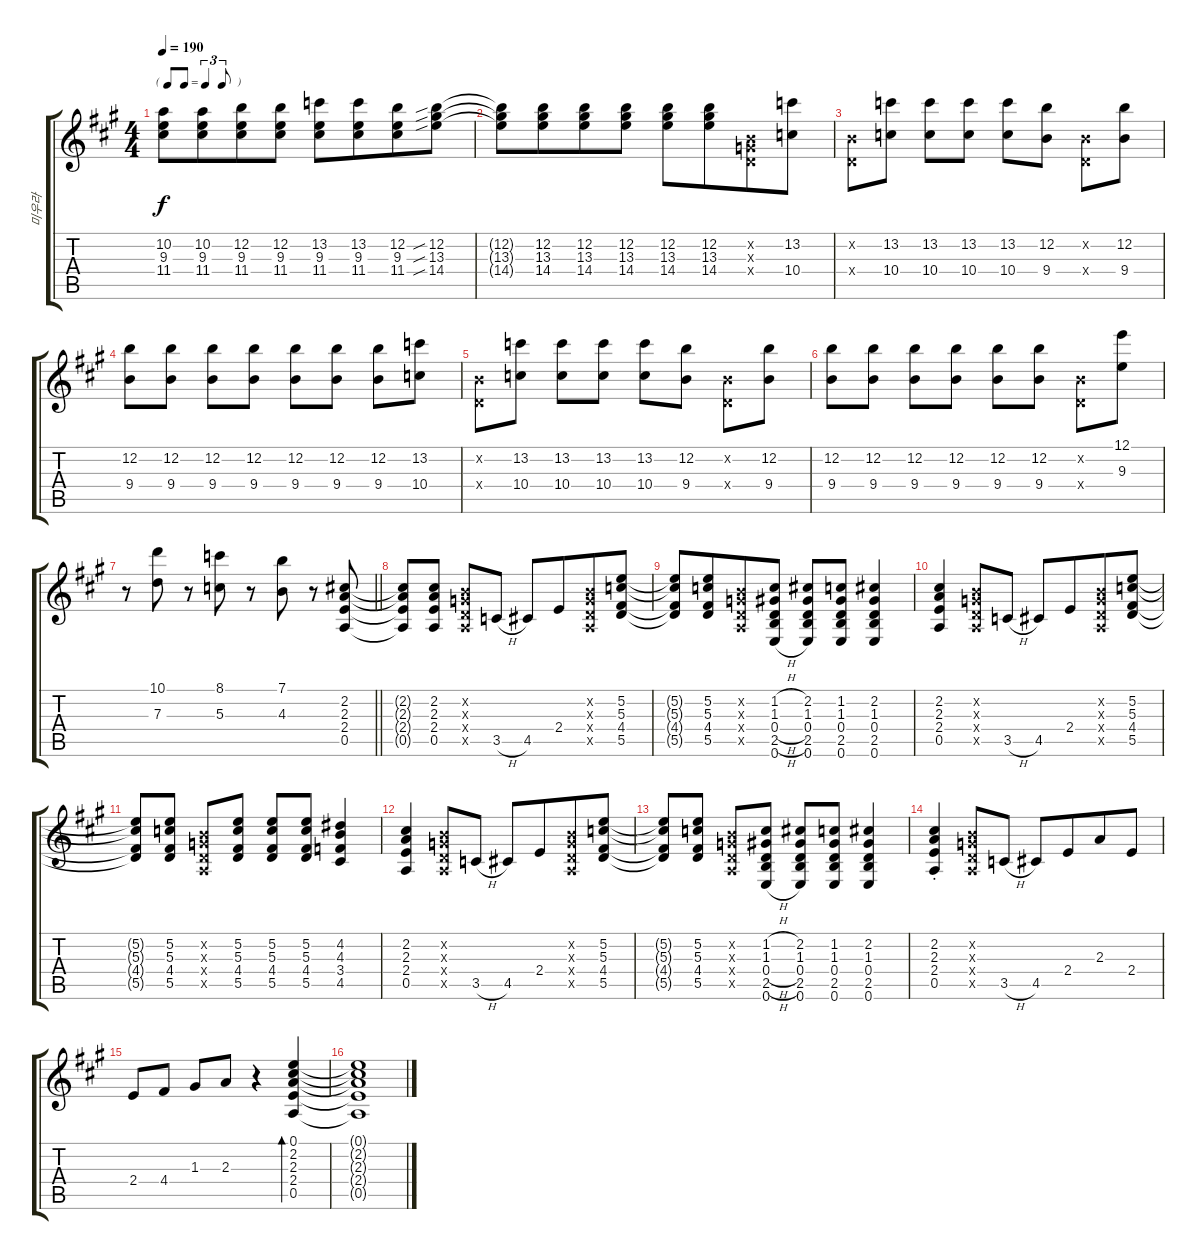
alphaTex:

\track ("미우라" "미우라") {instrument acousticguitarsteel}
\staff {score tabs}
\tuning (E4 B3 G3 D3 A2 E2) {hide}
\ts (4 4)
\tf triplet8th
\tempo 190
\clef g2
\ks a
(10.2{t} 9.3{t} 11.4{t}).8{dy f} (10.2 9.3 11.4).8{beam merge} (12.2 9.3 11.4).8 (12.2 9.3 11.4).8 (13.2 9.3 11.4).8 (13.2 9.3 11.4).8{beam merge} (12.2 9.3 11.4).8 (12.2{sib} 13.3{sib} 14.4{sib}).8 |
(12.2{t} 13.3{t} 14.4{t}).8 (12.2 13.3 14.4).8{beam merge} (12.2 13.3 14.4).8 (12.2 13.3 14.4).8 (12.2 13.3 14.4).8 (12.2 13.3 14.4).8{beam merge} (0.2{x} 0.3{x} 0.4{x}).8 (13.2 10.4).8 |
(0.2{x} 0.4{x}).8 (13.2 10.4).8 (13.2 10.4).8 (13.2 10.4).8 (13.2 10.4).8 (12.2 9.4).8 (0.2{x} 0.4{x}).8 (12.2 9.4).8 |
(12.2 9.4).8 (12.2 9.4).8 (12.2 9.4).8 (12.2 9.4).8 (12.2 9.4).8 (12.2 9.4).8 (12.2 9.4).8 (13.2 10.4).8 |
(0.2{x} 0.4{x}).8 (13.2 10.4).8 (13.2 10.4).8 (13.2 10.4).8 (13.2 10.4).8 (12.2 9.4).8 (0.2{x} 0.4{x}).8 (12.2 9.4).8 |
(12.2 9.4).8 (12.2 9.4).8 (12.2 9.4).8 (12.2 9.4).8 (12.2 9.4).8 (12.2 9.4).8 (0.2{x} 0.4{x}).8 (12.1 9.3).8 |
\barLineRight lightlight
r.8 (10.1 7.3).8 r.8 (8.1 5.3).8 r.8 (7.1 4.3).8 r.8 (2.2 2.3 2.4 0.5).8 |
(2.2{t} 2.3{t} 2.4{t} 0.5{t}).8 (2.2 2.3 2.4 0.5).8 (0.2{x} 0.3{x} 0.4{x} 0.5{x}).8 3.5{h}.8 4.5.8 2.4.8{beam merge} (0.2{x} 0.3{x} 0.4{x} 0.5{x}).8 (5.2 5.3 4.4 5.5).8 |
(5.2{t} 5.3{t} 4.4{t} 5.5{t}).8 (5.2 5.3 4.4 5.5).8{beam merge} (0.2{x} 0.3{x} 0.4{x} 0.5{x}).8 (1.2{h} 1.3{h} 0.4{h} 2.5{h} 0.6{h}).8 (2.2 1.3 0.4 2.5 0.6).8 (1.2 1.3 0.4 2.5 0.6).8 (2.2 1.3 0.4 2.5 0.6).4 |
(2.2 2.3 2.4 0.5).4 (0.2{x} 0.3{x} 0.4{x} 0.5{x}).8 3.5{h}.8 4.5.8 2.4.8{beam merge} (0.2{x} 0.3{x} 0.4{x} 0.5{x}).8 (5.2 5.3 4.4 5.5).8 |
(5.2{t} 5.3{t} 4.4{t} 5.5{t}).8 (5.2 5.3 4.4 5.5).8 (0.2{x} 0.3{x} 0.4{x} 0.5{x}).8 (5.2 5.3 4.4 5.5).8 (5.2 5.3 4.4 5.5).8 (5.2 5.3 4.4 5.5).8 (4.2 4.3 3.4 4.5).4 |
(2.2 2.3 2.4 0.5).4 (0.2{x} 0.3{x} 0.4{x} 0.5{x}).8 3.5{h}.8 4.5.8 2.4.8{beam merge} (0.2{x} 0.3{x} 0.4{x} 0.5{x}).8 (5.2 5.3 4.4 5.5).8 |
(5.2{t} 5.3{t} 4.4{t} 5.5{t}).8 (5.2 5.3 4.4 5.5).8 (0.2{x} 0.3{x} 0.4{x} 0.5{x}).8 (1.2{h} 1.3{h} 0.4{h} 2.5{h} 0.6{h}).8 (2.2 1.3 0.4 2.5 0.6).8 (1.2 1.3 0.4 2.5 0.6).8 (2.2 1.3 0.4 2.5 0.6).4 |
(2.2{st} 2.3{st} 2.4{st} 0.5{st}).4 (0.2{x} 0.3{x} 0.4{x} 0.5{x}).8 3.5{h}.8 4.5.8 2.4.8{beam merge} 2.3.8 2.4.8 |
2.4.8 4.4.8 1.3.8 2.3.8 r.4 (0.1 2.2 2.3 2.4 0.5).4{bd 480} |
(0.1{t} 2.2{t} 2.3{t} 2.4{t} 0.5{t}).1
